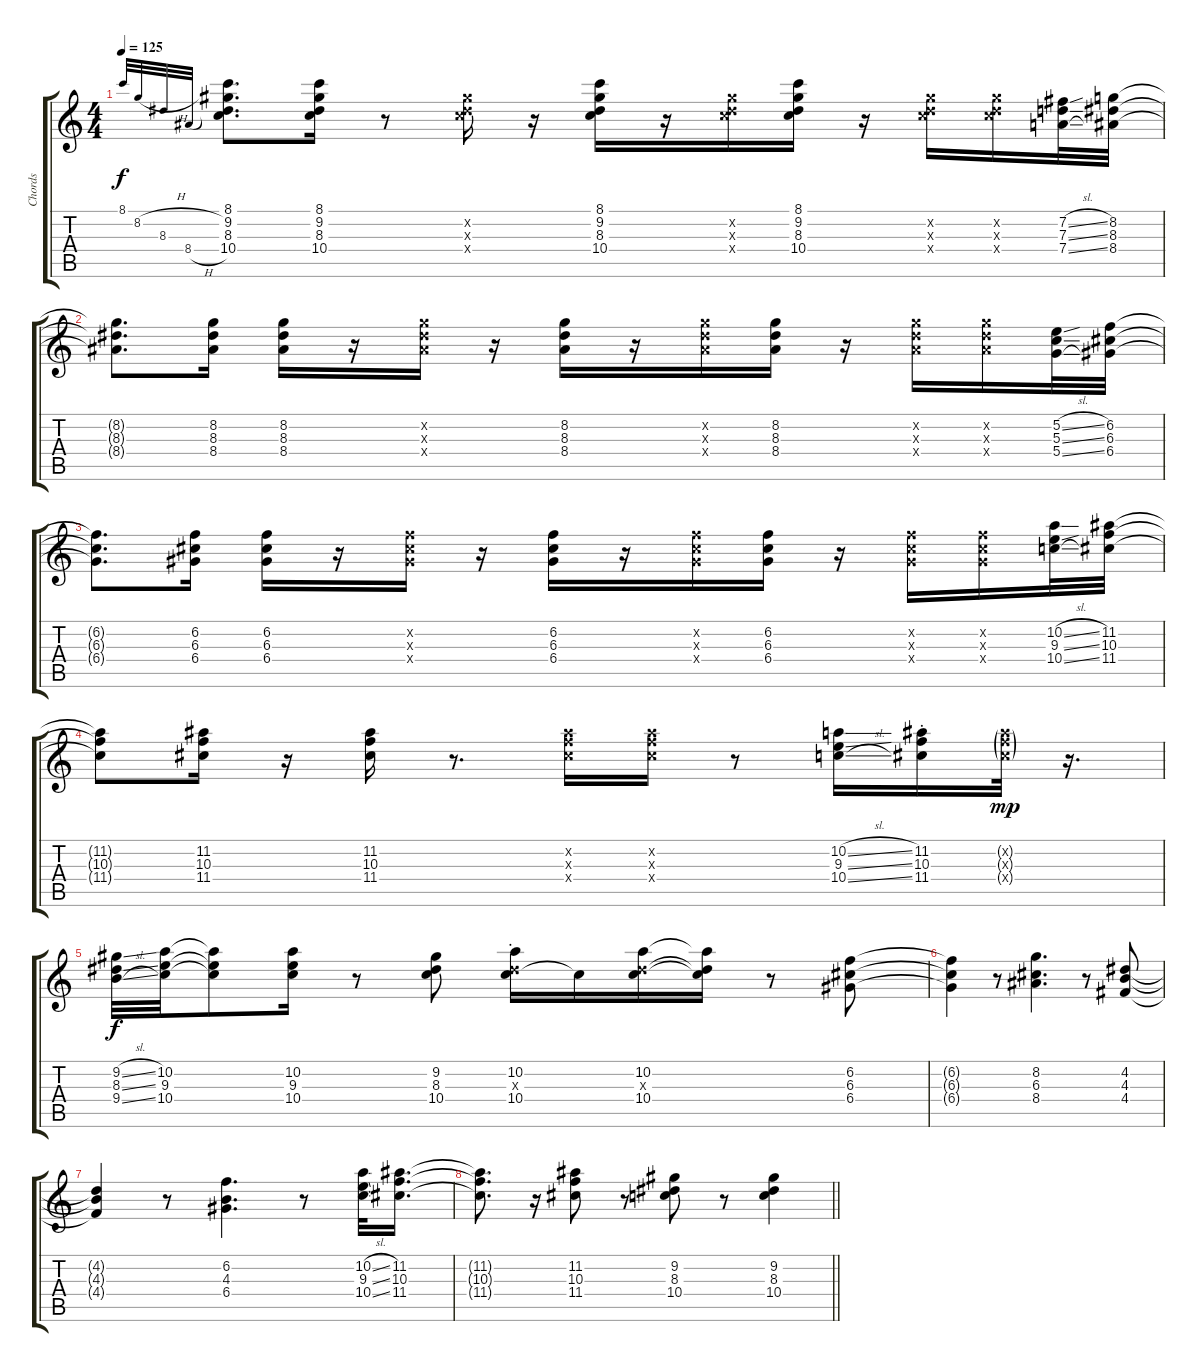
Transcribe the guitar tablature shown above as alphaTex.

\track ("Chords" "Chords") {instrument electricguitarjazz}
\staff {score tabs}
\tuning (E4 B3 G3 D3 A2 E2) {hide}
\ts (4 4)
\tempo 125
\clef g2
\ks c
8.1.32{gr onbeat dy f} 8.2{h}.32{gr onbeat} 8.3.32{gr onbeat} 8.4{h}.32{gr onbeat} (8.1 9.2 8.3 10.4).8{d} (8.1 9.2 8.3 10.4).16 r.8 (9.2{x} 8.3{x} 10.4{x}).16 r.16 (8.1 9.2 8.3 10.4).16 r.16 (9.2{x} 8.3{x} 10.4{x}).16 (8.1 9.2 8.3 10.4).16 r.16 (9.2{x} 8.3{x} 10.4{x}).16 (9.2{x} 8.3{x} 10.4{x}).16 (7.2{sl} 7.3{sl} 7.4{sl}).32 (8.2 8.3 8.4).32 |
(8.2{t} 8.3{t} 8.4{t}).8{d} (8.2 8.3 8.4).16 (8.2 8.3 8.4).16 r.16 (8.2{x} 8.3{x} 8.4{x}).16 r.16 (8.2 8.3 8.4).16 r.16 (8.2{x} 8.3{x} 8.4{x}).16 (8.2 8.3 8.4).16 r.16 (8.2{x} 8.3{x} 8.4{x}).16 (8.2{x} 8.3{x} 8.4{x}).16 (5.2{sl} 5.3{sl} 5.4{sl}).32 (6.2 6.3 6.4).32 |
(6.2{t} 6.3{t} 6.4{t}).8{d} (6.2 6.3 6.4).16 (6.2 6.3 6.4).16 r.16 (6.2{x} 6.3{x} 6.4{x}).16 r.16 (6.2 6.3 6.4).16 r.16 (6.2{x} 6.3{x} 6.4{x}).16 (6.2 6.3 6.4).16 r.16 (6.2{x} 6.3{x} 6.4{x}).16 (6.2{x} 6.3{x} 6.4{x}).16 (10.2{sl} 9.3{sl} 10.4{sl}).32 (11.2 10.3 11.4).32 |
(11.2{t} 10.3{t} 11.4{t}).8 (11.2 10.3 11.4).16 r.16 (11.2 10.3 11.4).16 r.8{d} (11.2{x} 10.3{x} 11.4{x}).16 (11.2{x} 10.3{x} 11.4{x}).16 r.8 (10.2{sl} 9.3{sl} 10.4{sl}).16 (11.2{st} 10.3{st} 11.4{st}).16 (11.2{g x} 10.3{g x} 11.4{g x}).32{dy mp} r.16{d} |
(9.2{sl} 8.3{sl} 9.4{sl}).32{dy f} (10.2 9.3 10.4).32 (10.2{t} 9.3{t} 10.4{t}).8 (10.2 9.3 10.4).16 r.8 (9.2 8.3 10.4).8 (10.2{st} 8.3{x} 10.4{st}).16 10.4{t}.16 (10.2 8.3{x} 10.4).16 (10.2{t} 8.3{t} 10.4{t}).16 r.8 (6.2 6.3 6.4).8 |
(6.2{t} 6.3{t} 6.4{t}).4 r.8 (8.2 6.3 8.4).4{d} r.8 (4.2 4.3 4.4).8 |
(4.2{t} 4.3{t} 4.4{t}).4 r.8 (6.2 4.3 6.4).4{d} r.8 (10.2{sl} 9.3{sl} 10.4{sl}).32 (11.2 10.3 11.4).16{d} |
\barLineRight lightlight
(11.2{t} 10.3{t} 11.4{t}).8{d} r.16 (11.2 10.3 11.4).8 r.8 (9.2 8.3 10.4).8 r.8 (9.2 8.3 10.4).4
